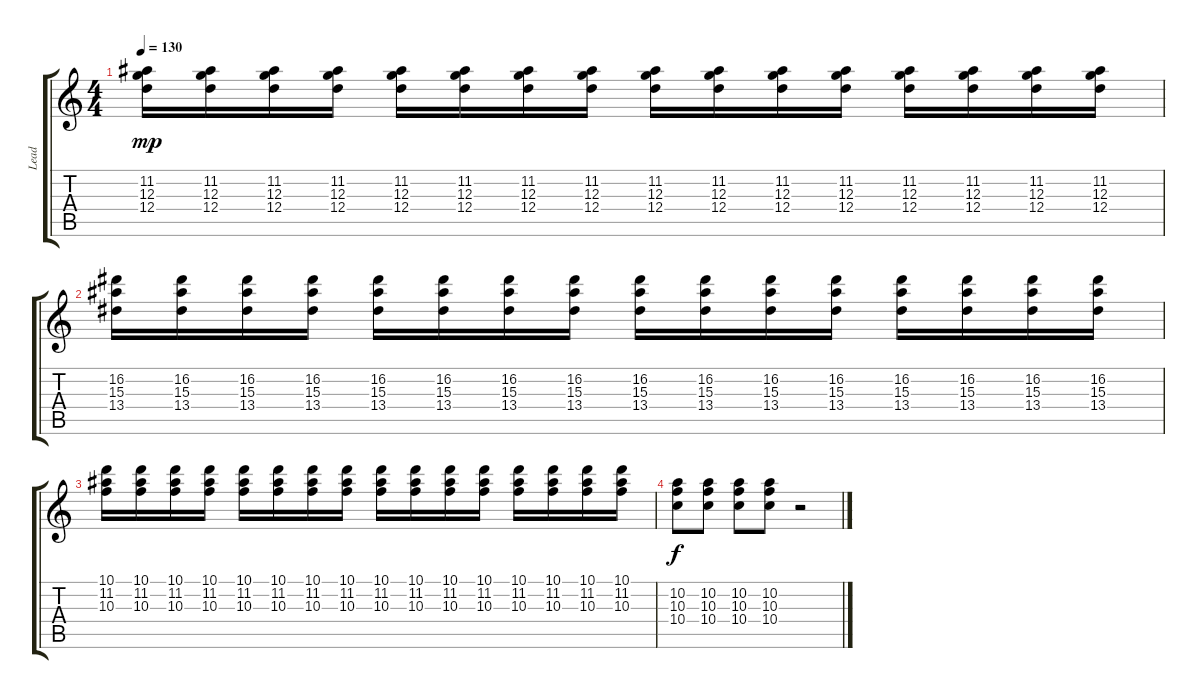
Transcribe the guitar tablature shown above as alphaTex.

\track ("Lead" "Lead") {instrument overdrivenguitar}
\staff {score tabs}
\tuning (E4 B3 G3 D3 A2 D2) {hide}
\ts (4 4)
\tempo 130
\clef g2
\ks c
(11.2 12.3 12.4).16{dy mp} (11.2 12.3 12.4).16 (11.2 12.3 12.4).16 (11.2 12.3 12.4).16 (11.2 12.3 12.4).16 (11.2 12.3 12.4).16 (11.2 12.3 12.4).16 (11.2 12.3 12.4).16 (11.2 12.3 12.4).16 (11.2 12.3 12.4).16 (11.2 12.3 12.4).16 (11.2 12.3 12.4).16 (11.2 12.3 12.4).16 (11.2 12.3 12.4).16 (11.2 12.3 12.4).16 (11.2 12.3 12.4).16 |
(16.2 15.3 13.4).16 (16.2 15.3 13.4).16 (16.2 15.3 13.4).16 (16.2 15.3 13.4).16 (16.2 15.3 13.4).16 (16.2 15.3 13.4).16 (16.2 15.3 13.4).16 (16.2 15.3 13.4).16 (16.2 15.3 13.4).16 (16.2 15.3 13.4).16 (16.2 15.3 13.4).16 (16.2 15.3 13.4).16 (16.2 15.3 13.4).16 (16.2 15.3 13.4).16 (16.2 15.3 13.4).16 (16.2 15.3 13.4).16 |
(10.1 11.2 10.3).16 (10.1 11.2 10.3).16 (10.1 11.2 10.3).16 (10.1 11.2 10.3).16 (10.1 11.2 10.3).16 (10.1 11.2 10.3).16 (10.1 11.2 10.3).16 (10.1 11.2 10.3).16 (10.1 11.2 10.3).16 (10.1 11.2 10.3).16 (10.1 11.2 10.3).16 (10.1 11.2 10.3).16 (10.1 11.2 10.3).16 (10.1 11.2 10.3).16 (10.1 11.2 10.3).16 (10.1 11.2 10.3).16 |
(10.2 10.3 10.4).8{dy f} (10.2 10.3 10.4).8 (10.2 10.3 10.4).8 (10.2 10.3 10.4).8 r.2
